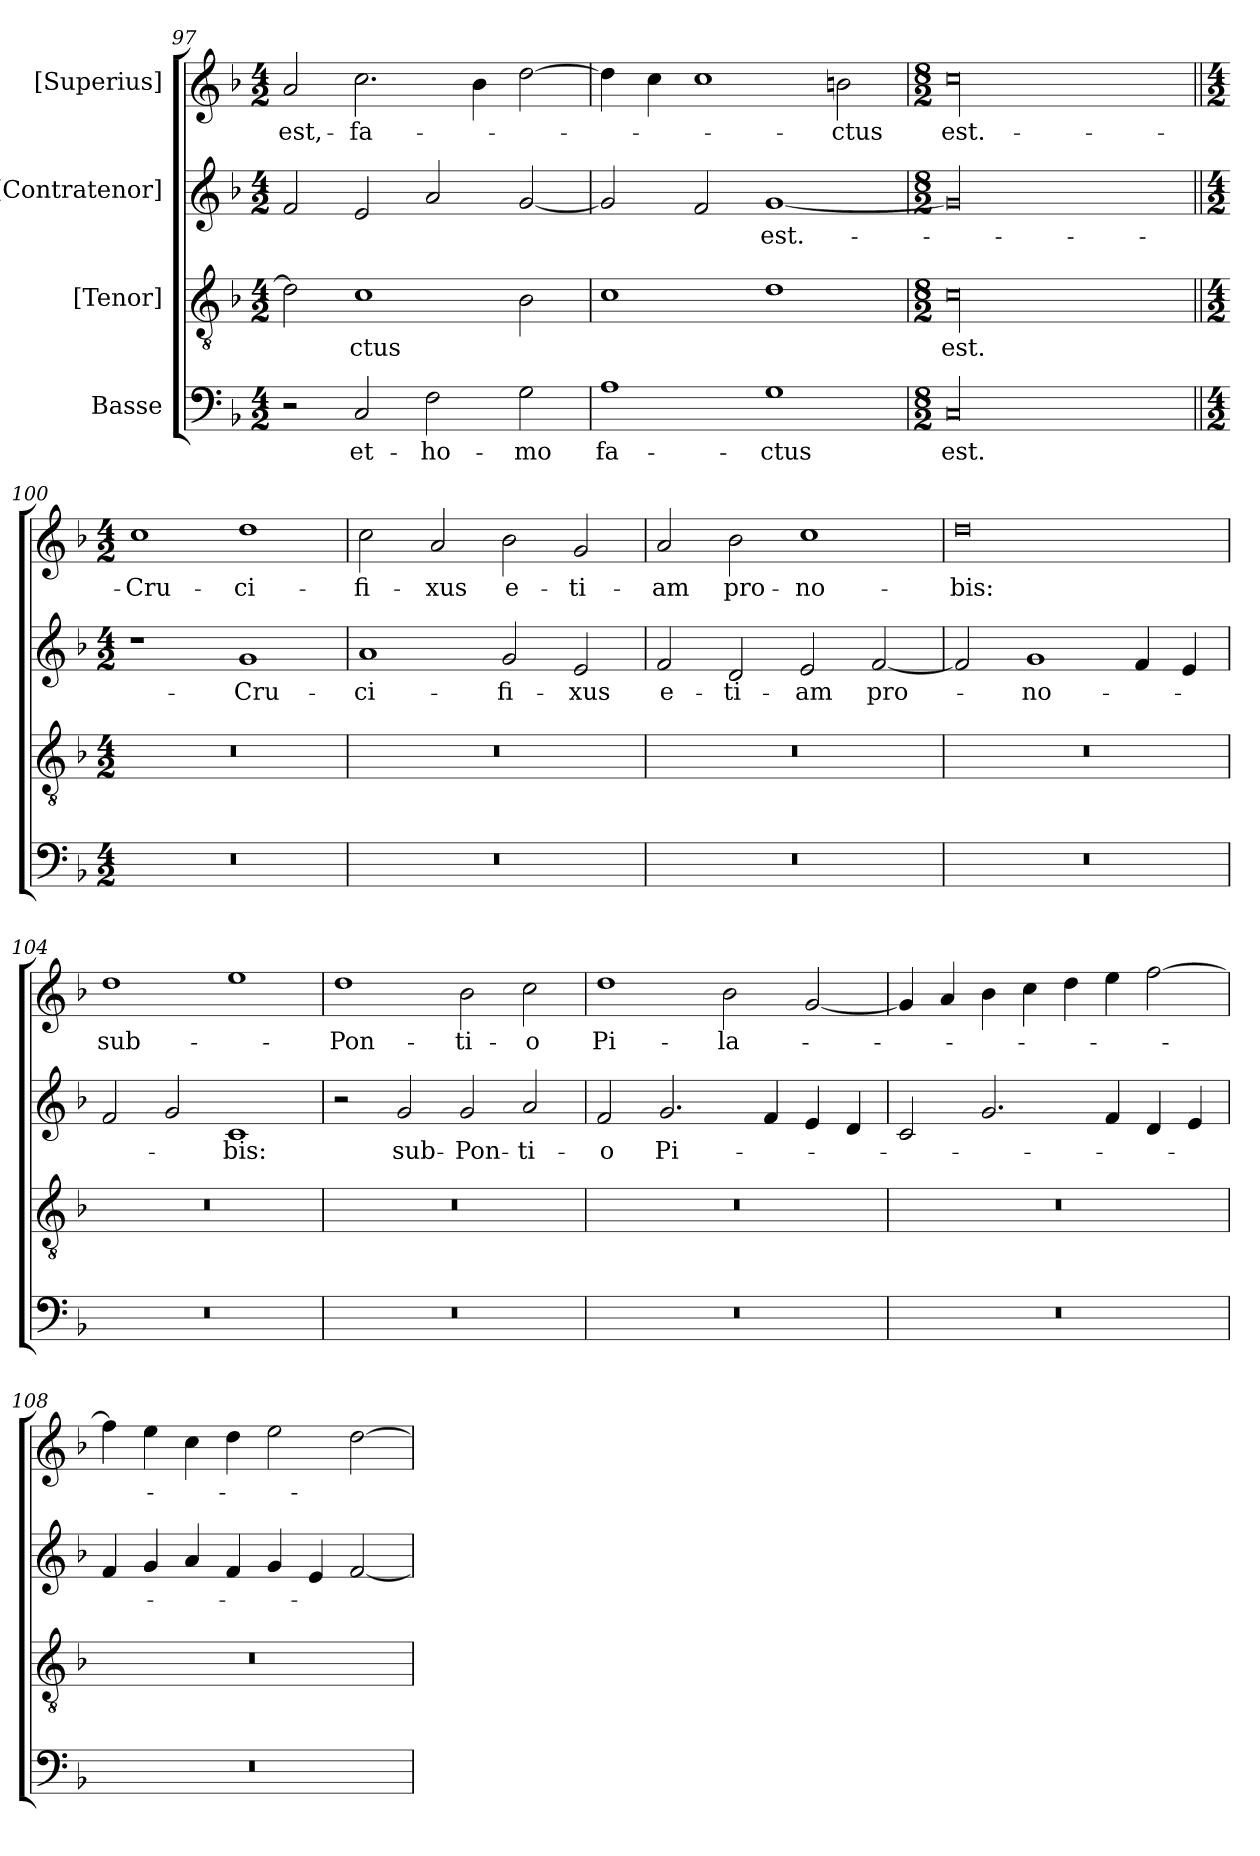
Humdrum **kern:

**kern	**text	**kern	**text	**kern	**text	**kern	**text
*part4	*part4	*part3	*part3	*part2	*part2	*part1	*part1
*staff4	*staff4	*staff3	*staff3	*staff2	*staff2	*staff1	*staff1
*I"Basse	*	*I"[Tenor]	*	*I"[Contratenor]	*	*I"[Superius]	*
*clefF4	*	*clefGv2	*	*clefG2	*	*clefG2	*
*k[b-]	*	*k[b-]	*	*k[b-]	*	*k[b-]	*
*M4/2	*	*M4/2	*	*M4/2	*	*M4/2	*
=97	=97	=97	=97	=97	=97	=97	=97
2r	.	2d\]	.	2f/	.	2a/	est,-
2C/	et-	1c\	-ctus	2e/	.	2.cc\	fa-
2F\	ho-	.	.	2a/	.	.	.
.	.	.	.	.	.	4b-\	.
2G\	-mo	2B-\	.	[2g/	.	[2dd\	.
=98	=98	=98	=98	=98	=98	=98	=98
1A\	fa-	1c\	.	2g/]	.	4dd\]	.
.	.	.	.	.	.	4cc\	.
.	.	.	.	2f/	.	1cc\	.
1G\	-ctus	1d\	.	[1g/	est.-	.	.
.	.	.	.	.	.	2bn\	-ctus
=99	=99	=99	=99	=99	=99	=99	=99
*M8/2	*	*M8/2	*	*M8/2	*	*M8/2	*
00C/	est.-	00c\	est.-	00g/]	.	00cc\	est.-
=100||	=100||	=100||	=100||	=100||	=100||	=100||	=100||
*M4/2	*	*M4/2	*	*M4/2	*	*M4/2	*
0r	.	0r	.	1r	.	1cc\	Cru-
.	.	.	.	1g/	Cru-	1dd\	-ci-
=101	=101	=101	=101	=101	=101	=101	=101
0r	.	0r	.	1a/	-ci-	2cc\	-fi-
.	.	.	.	.	.	2a/	-xus
.	.	.	.	2g/	-fi-	2b-\	e-
.	.	.	.	2e/	-xus	2g/	-ti-
=102	=102	=102	=102	=102	=102	=102	=102
0r	.	0r	.	2f/	e-	2a/	-am
.	.	.	.	2d/	-ti-	2b-\	pro-
.	.	.	.	2e/	-am	1cc\	no-
.	.	.	.	[2f/	pro-	.	.
=103	=103	=103	=103	=103	=103	=103	=103
0r	.	0r	.	2f/]	.	0dd\	-bis:
.	.	.	.	1g/	no-	.	.
.	.	.	.	4f/	.	.	.
.	.	.	.	4e/	.	.	.
=104	=104	=104	=104	=104	=104	=104	=104
0r	.	0r	.	2f/	.	1dd\	sub-
.	.	.	.	2g/	.	.	.
.	.	.	.	1c/	-bis:	1ee\	.
=105	=105	=105	=105	=105	=105	=105	=105
0r	.	0r	.	2r	.	1dd\	Pon-
.	.	.	.	2g/	sub-	.	.
.	.	.	.	2g/	Pon-	2b-\	-ti-
.	.	.	.	2a/	-ti-	2cc\	-o
=106	=106	=106	=106	=106	=106	=106	=106
0r	.	0r	.	2f/	-o	1dd\	Pi-
.	.	.	.	2.g/	Pi-	.	.
.	.	.	.	.	.	2b-\	-la-
.	.	.	.	4f/	.	.	.
.	.	.	.	4e/	.	[2g/	.
.	.	.	.	4d/	.	.	.
=107	=107	=107	=107	=107	=107	=107	=107
0r	.	0r	.	2c/	.	4g/]	.
.	.	.	.	.	.	4a/	.
.	.	.	.	2.g/	.	4b-\	.
.	.	.	.	.	.	4cc\	.
.	.	.	.	.	.	4dd\	.
.	.	.	.	4f/	.	4ee\	.
.	.	.	.	4d/	.	[2ff\	.
.	.	.	.	4e/	.	.	.
=108	=108	=108	=108	=108	=108	=108	=108
0r	.	0r	.	4f/	.	4ff\]	.
.	.	.	.	4g/	.	4ee\	.
.	.	.	.	4a/	.	4cc\	.
.	.	.	.	4f/	.	4dd\	.
.	.	.	.	4g/	.	2ee\	.
.	.	.	.	4e/	.	.	.
.	.	.	.	[2f/	.	[2dd\	.
=	=	=	=	=	=	=	=
*-	*-	*-	*-	*-	*-	*-	*-
